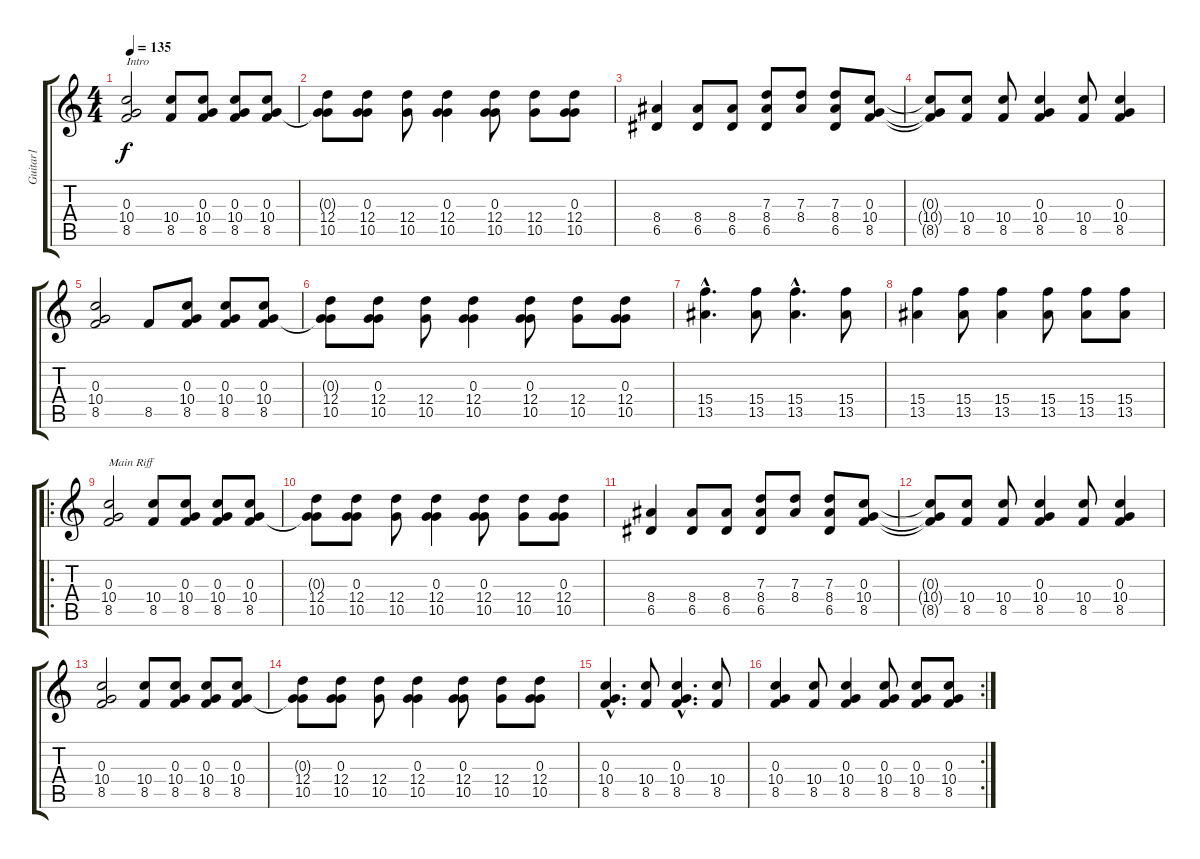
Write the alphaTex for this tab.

\track ("Guitar1" "Guitar1") {instrument acousticguitarsteel}
\staff {score tabs}
\tuning (E4 B3 G3 D3 A2 E2) {hide}
\ts (4 4)
\tempo 135
\clef g2
\ks c
(0.3 10.4 8.5).2{txt "Intro" dy f instrument acousticguitarsteel} (10.4 8.5).8 (0.3 10.4 8.5).8 (0.3 10.4 8.5).8 (0.3 10.4 8.5).8 |
(0.3{t} 12.4 10.5).8 (0.3 12.4 10.5).8 (12.4 10.5).8 (0.3 12.4 10.5).4 (0.3 12.4 10.5).8 (12.4 10.5).8 (0.3 12.4 10.5).8 |
(8.4 6.5).4 (8.4 6.5).8 (8.4 6.5).8 (7.3 8.4 6.5).8 (7.3 8.4).8 (7.3 8.4 6.5).8 (0.3 10.4 8.5).8 |
(0.3{t} 10.4{t} 8.5{t}).8 (10.4 8.5).8 (10.4 8.5).8 (0.3 10.4 8.5).4 (10.4 8.5).8 (0.3 10.4 8.5).4 |
(0.3 10.4 8.5).2 8.5.8 (0.3 10.4 8.5).8 (0.3 10.4 8.5).8 (0.3 10.4 8.5).8 |
(0.3{t} 12.4 10.5).8 (0.3 12.4 10.5).8 (12.4 10.5).8 (0.3 12.4 10.5).4 (0.3 12.4 10.5).8 (12.4 10.5).8 (0.3 12.4 10.5).8 |
(15.4{hac} 13.5{hac}).4{d} (15.4 13.5).8 (15.4{hac} 13.5{hac}).4{d} (15.4 13.5).8 |
(15.4 13.5).4 (15.4 13.5).8 (15.4 13.5).4 (15.4 13.5).8 (15.4 13.5).8 (15.4 13.5).8 |
\ro
(0.3 10.4 8.5).2{txt "Main Riff"} (10.4 8.5).8 (0.3 10.4 8.5).8 (0.3 10.4 8.5).8 (0.3 10.4 8.5).8 |
(0.3{t} 12.4 10.5).8 (0.3 12.4 10.5).8 (12.4 10.5).8 (0.3 12.4 10.5).4 (0.3 12.4 10.5).8 (12.4 10.5).8 (0.3 12.4 10.5).8 |
(8.4 6.5).4 (8.4 6.5).8 (8.4 6.5).8 (7.3 8.4 6.5).8 (7.3 8.4).8 (7.3 8.4 6.5).8 (0.3 10.4 8.5).8 |
(0.3{t} 10.4{t} 8.5{t}).8 (10.4 8.5).8 (10.4 8.5).8 (0.3 10.4 8.5).4 (10.4 8.5).8 (0.3 10.4 8.5).4 |
(0.3 10.4 8.5).2 (10.4 8.5).8 (0.3 10.4 8.5).8 (0.3 10.4 8.5).8 (0.3 10.4 8.5).8 |
(0.3{t} 12.4 10.5).8 (0.3 12.4 10.5).8 (12.4 10.5).8 (0.3 12.4 10.5).4 (0.3 12.4 10.5).8 (12.4 10.5).8 (0.3 12.4 10.5).8 |
(0.3{hac} 10.4{hac} 8.5{hac}).4{d} (10.4 8.5).8 (0.3{hac} 10.4{hac} 8.5{hac}).4{d} (10.4 8.5).8 |
\rc 2
(0.3 10.4 8.5).4 (10.4 8.5).8 (0.3 10.4 8.5).4 (0.3 10.4 8.5).8 (0.3 10.4 8.5).8 (0.3 10.4 8.5).8
